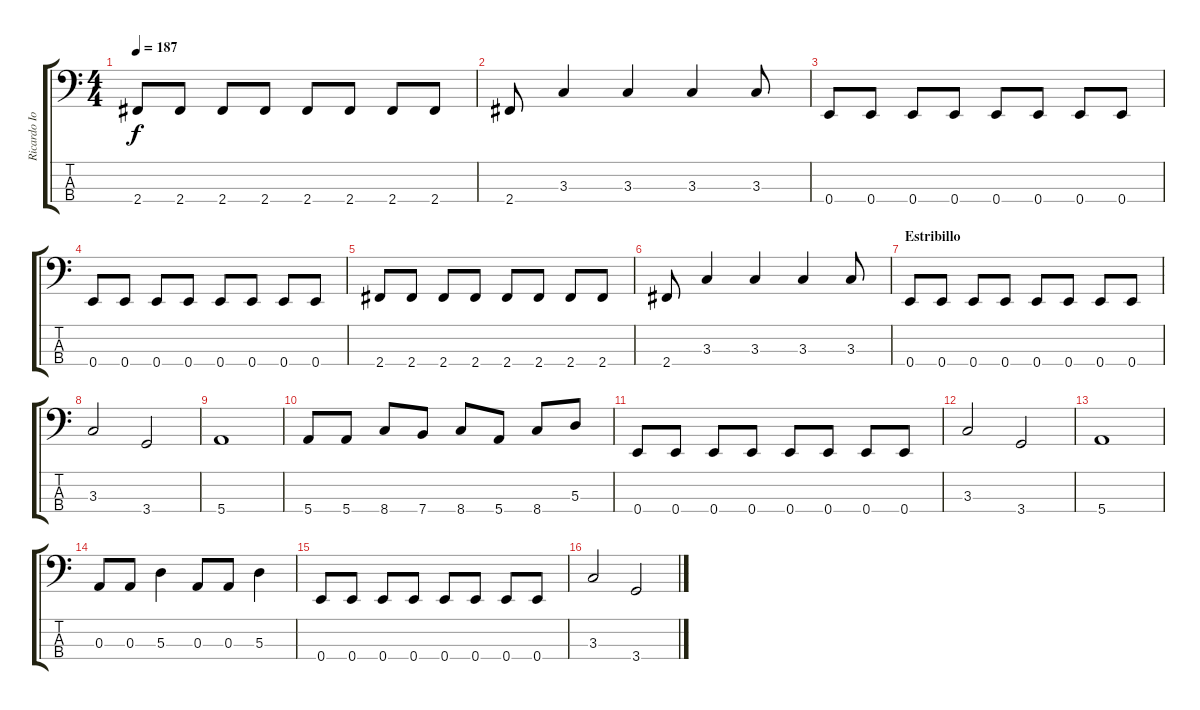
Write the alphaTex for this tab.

\track ("Ricardo Iorio (bajo)" "Ricardo Io") {instrument electricbassfinger}
\staff {score tabs}
\tuning (G2 D2 A1 E1) {hide}
\ts (4 4)
\tempo 187
\clef f4
\ks c
2.4.8{dy f} 2.4.8 2.4.8 2.4.8 2.4.8 2.4.8 2.4.8 2.4.8 |
2.4.8 3.3.4 3.3.4 3.3.4 3.3.8 |
0.4.8 0.4.8 0.4.8 0.4.8 0.4.8 0.4.8 0.4.8 0.4.8 |
0.4.8 0.4.8 0.4.8 0.4.8 0.4.8 0.4.8 0.4.8 0.4.8 |
2.4.8 2.4.8 2.4.8 2.4.8 2.4.8 2.4.8 2.4.8 2.4.8 |
2.4.8 3.3.4 3.3.4 3.3.4 3.3.8 |
\section ("" "Estribillo")
0.4.8 0.4.8 0.4.8 0.4.8 0.4.8 0.4.8 0.4.8 0.4.8 |
3.3.2 3.4.2 |
5.4.1 |
5.4.8 5.4.8 8.4.8 7.4.8 8.4.8 5.4.8 8.4.8 5.3.8 |
0.4.8 0.4.8 0.4.8 0.4.8 0.4.8 0.4.8 0.4.8 0.4.8 |
3.3.2 3.4.2 |
5.4.1 |
0.3.8 0.3.8 5.3.4 0.3.8 0.3.8 5.3.4 |
0.4.8 0.4.8 0.4.8 0.4.8 0.4.8 0.4.8 0.4.8 0.4.8 |
3.3.2 3.4.2
